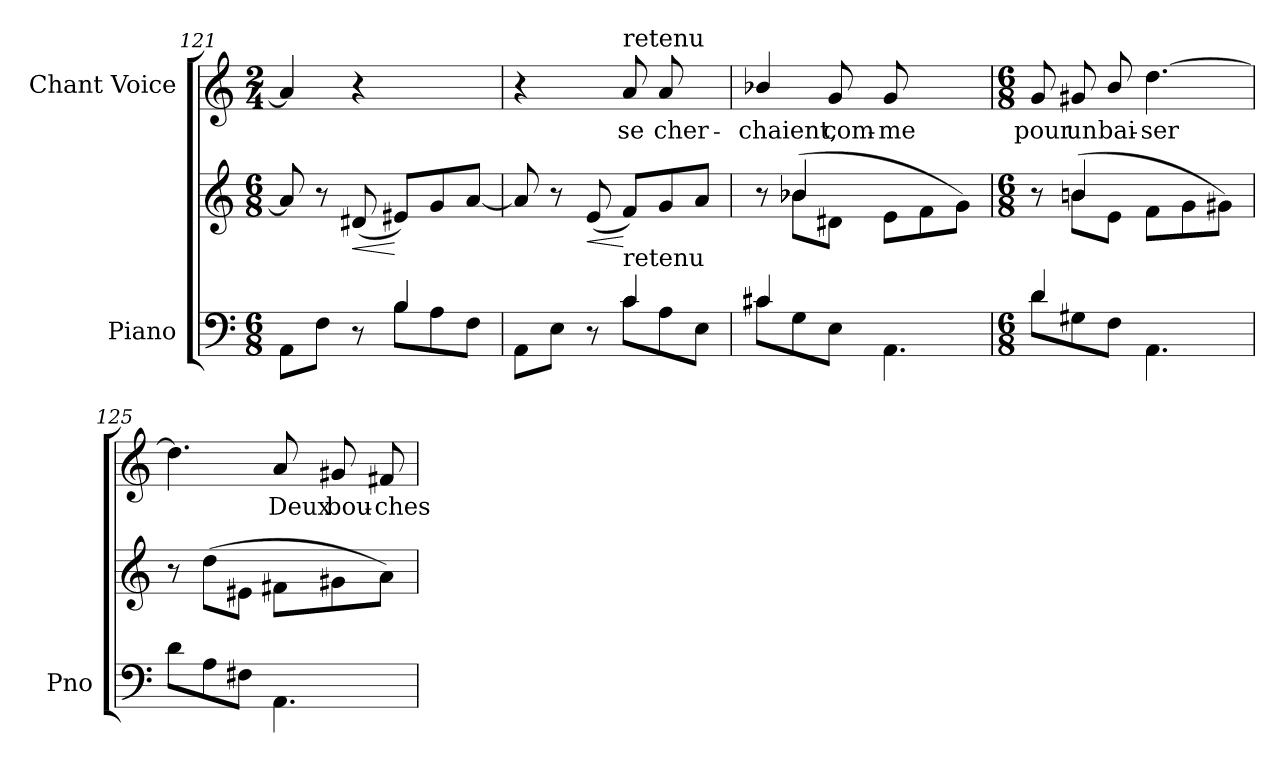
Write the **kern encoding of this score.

**kern	**kern	**dynam	**kern	**text
*part2	*part2	*part2	*part1	*part1
*staff3	*staff2	*staff2/3	*staff1	*staff1
*I"Piano	*	*	*I"Chant Voice	*
*I'Pno	*	*	*	*
!!LO:LB:g=z
*clefF4	*clefG2	*	*clefG2	*
*k[]	*k[]	*	*k[]	*
*M6/8	*M6/8	*	*M2/4	*
=121	=121	=121	=121	=121
*^	*	*	*	*
4ryy	8AA\L	8a/]	.	4a/]	.
.	8F\J	8r	.	.	.
!	!	!	!LO:HP:b	!LO:N:vis=4	!
8r	8ryy	(8d#X/	<	4.r	.
4B/	8B\L	8e#X/L)	[	.	.
.	8A\	8g/	.	.	.
8ryy	8F\J	[8a/J	.	8ryy	.
=122	=122	=122	=122	=122	=122
!	!	!	!	!LO:N:vis=4	!
4ryy	8AA\L	8a/]	.	4.r	.
.	8E\J	8r	.	.	.
!	!	!	!LO:HP:b	!	!
8r	8ryy	(8e/	<	.	.
!	!	!	!	!LO:TX:a:t=retenu	!
!	!	!LO:TX:b:t=retenu	!	!	!
!	!	!	!	!	!LO:LY:b
4c/	8c\L	8f/L)	[	8a/	se
!	!	!	!	!	!LO:LY:b
.	8A\	8g/	.	8a/	cher-
8ryy	8E\J	8a/J	.	8ryy	.
=123	=123	=123	=123	=123	=123
*	*	*^	*	*	*
!	!	!	!	!	!	!LO:LY:b
4c#X/	8c#\L	8r	8ryy	.	4b-X/	-chaient,
.	8G\	(>8b-X\L	4b-/	.	.	.
!	!	!	!	!	!	!LO:LY:b
2ryy	8E\J	8d#X\J	.	.	8g/	com-
!	!	!	!	!	!	!LO:LY:b
.	4.AA\	8e\L	4.ryy	.	8g/	-me
.	.	8f\	.	.	4ryy	.
.	.	8g\J)	.	.	.	.
=124	=124	=124	=124	=124	=124	=124
*M6/8	*	*M6/8	*	*	*M6/8	*
!	!	!	!	!	!	!LO:LY:b
4d/	8d\L	8r	8ryy	.	8g/	pour
!	!	!	!	!	!	!LO:LY:b
.	8G#X\	(>8b\L	4bn/	.	8g#X/	un
!	!	!	!	!	!	!LO:LY:b
2ryy	8F\J	8e\J	.	.	8b/	bai-
!	!	!	!	!	!	!LO:LY:b
.	4.AA\	8f\L	4.ryy	.	[4.dd\	-ser
.	.	8g\	.	.	.	.
.	.	8g#X\J)	.	.	.	.
*	*	*v	*v	*	*	*
=125	=125	=125	=125	=125	=125
2.ryy	8d\L	8r	.	4.dd\]	.
.	8A\	(>8dd\L	.	.	.
.	8F#X\J	8e#X\J	.	.	.
!	!	!	!	!	!LO:LY:b
.	4.AA\	8f#X\L	.	8a/	Deux
!	!	!	!	!	!LO:LY:b
.	.	8g#X\	.	8g#X/	bou-
!	!	!	!	!	!LO:LY:b
.	.	8a\J)	.	8f#X/	-ches
*v	*v	*	*	*	*
=	=	=	=	=
*-	*-	*-	*-	*-
